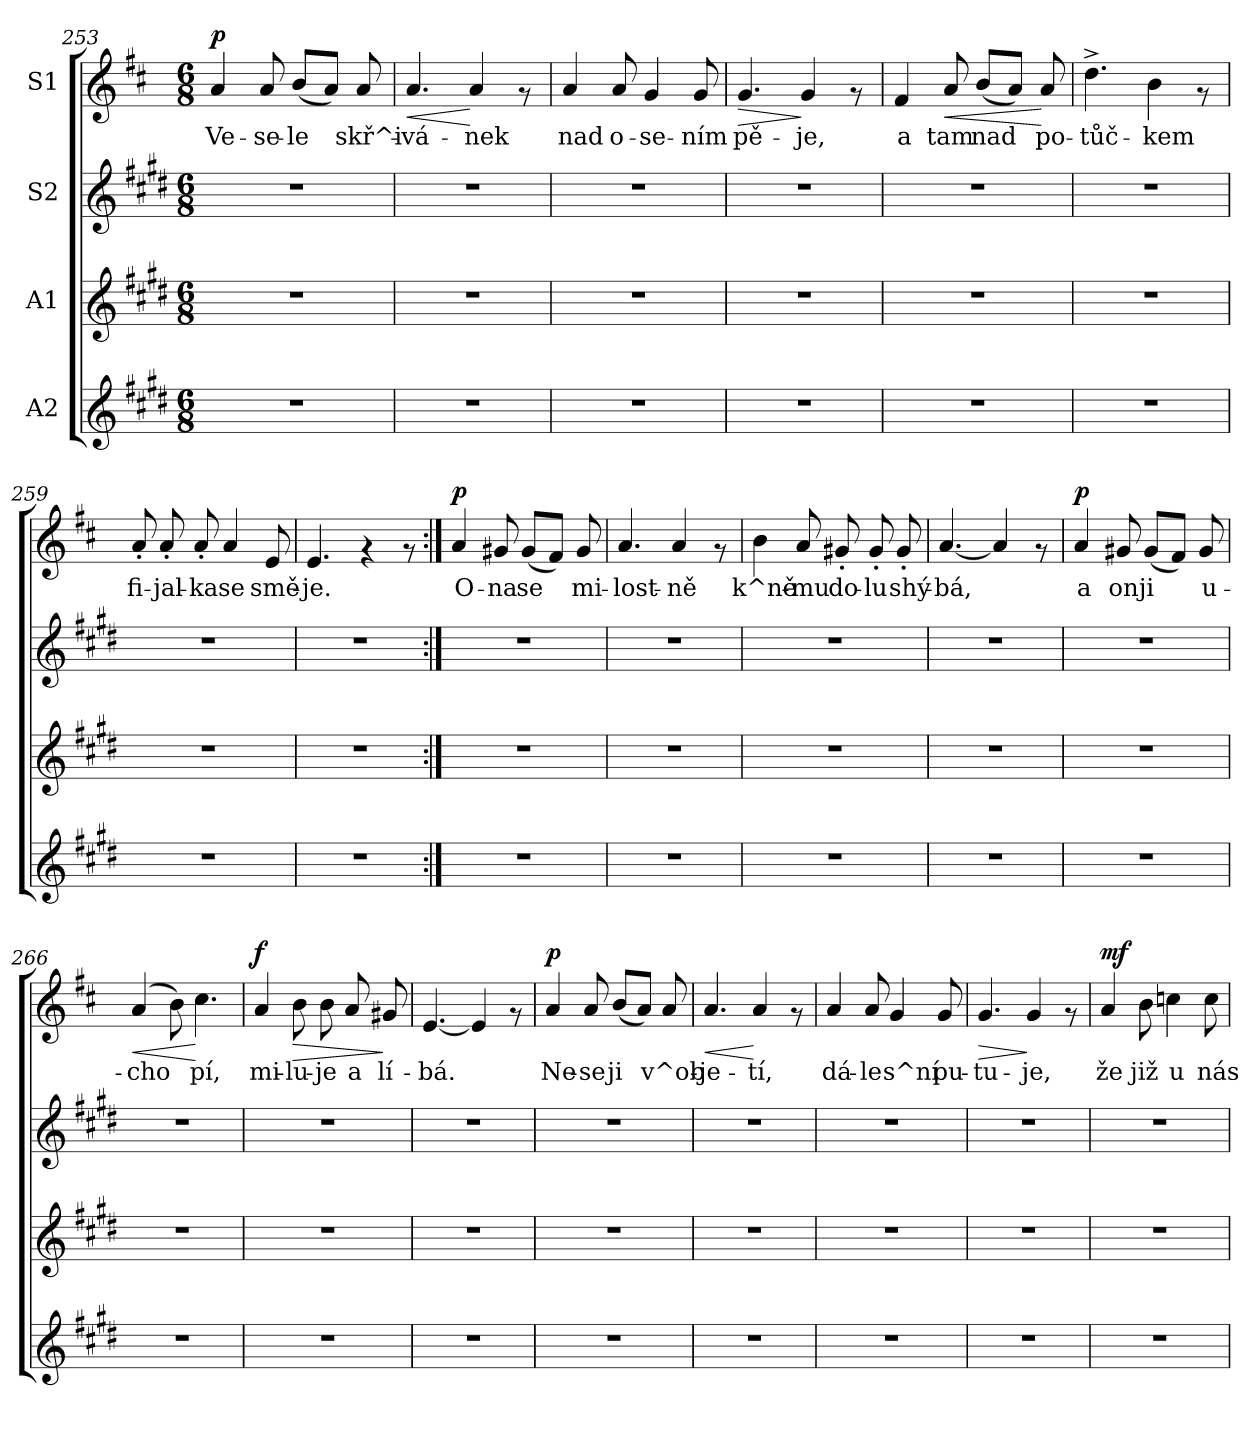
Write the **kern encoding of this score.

**kern	**kern	**kern	**kern	**text	**dynam
*part4	*part3	*part2	*part1	*part1	*part1
*staff4	*staff3	*staff2	*staff1	*staff1	*staff1
*I"A2	*I"A1	*I"S2	*I"S1	*	*
*clefG2	*clefG2	*clefG2	*clefG2	*	*
*k[f#c#g#d#]	*k[f#c#g#d#]	*k[f#c#g#d#]	*k[f#c#]	*	*
*E:	*E:	*E:	*D:	*	*
*M6/8	*M6/8	*M6/8	*M6/8	*	*
=253	=253	=253	=253	=253	=253
!	!	!	!	!LO:LY:b:cj	!LO:DY:a
2.r	2.r	2.r	4a/	Ve-	p
!	!	!	!	!LO:LY:b:cj	!
.	.	.	8a/	-se-	.
!	!	!	!	!LO:LY:b:cj	!
.	.	.	(<8b/L	-le	.
!	!	!	!	!LO:LY:b:cj	!
.	.	.	8a/J)	.	.
!	!	!	!	!LO:LY:b:cj	!
.	.	.	8a/	skř^i-	.
=254	=254	=254	=254	=254	=254
!	!	!	!	!LO:LY:b:cj	!LO:HP:b
2.r	2.r	2.r	4.a/	-vá-	<
!	!	!	!	!LO:LY:b:cj	!
.	.	.	4a/	-nek	[
.	.	.	8rf	.	.
=255	=255	=255	=255	=255	=255
!	!	!	!	!LO:LY:b:cj	!
2.r	2.r	2.r	4a/	nad	.
!	!	!	!	!LO:LY:b:cj	!
.	.	.	8a/	o-	.
!	!	!	!	!LO:LY:b:cj	!
.	.	.	4g/	-se-	.
!	!	!	!	!LO:LY:b:cj	!
.	.	.	8g/	-ním	.
=256	=256	=256	=256	=256	=256
!	!	!	!	!LO:LY:b:cj	!LO:HP:b
2.r	2.r	2.r	4.g/	pě-	>
!	!	!	!	!LO:LY:b:cj	!
.	.	.	4g/	-je,	]
.	.	.	8rf	.	.
=257	=257	=257	=257	=257	=257
!	!	!	!	!LO:LY:b:cj	!
2.r	2.r	2.r	4f#/	a	.
!	!	!	!	!LO:LY:b:cj	!LO:HP:b
.	.	.	8a/	tam	<
!	!	!	!	!LO:LY:b:cj	!
.	.	.	(<8b/L	nad	.
!	!	!	!	!LO:LY:b:cj	!
.	.	.	8a/J)	.	.
!	!	!	!	!LO:LY:b:cj	!
.	.	.	8a/	po-	[
=258	=258	=258	=258	=258	=258
!	!	!	!	!LO:LY:b:cj	!
2.r	2.r	2.r	4.dd^>\	-tůč-	.
!	!	!	!	!LO:LY:b:cj	!
.	.	.	4b\	-kem	.
.	.	.	8rf	.	.
!!LO:LB:g=z
=259	=259	=259	=259	=259	=259
!	!	!	!	!LO:LY:b:cj	!
2.r	2.r	2.r	8a'>/	fi-	.
!	!	!	!	!LO:LY:b:cj	!
.	.	.	8a'>/	-jal-	.
!	!	!	!	!LO:LY:b:cj	!
.	.	.	8a'>/	-ka	.
!	!	!	!	!LO:LY:b:cj	!
.	.	.	4a/	se	.
!	!	!	!	!LO:LY:b:cj	!
.	.	.	8e/	smě-	.
=260	=260	=260	=260	=260	=260
!	!	!	!	!LO:LY:b:cj	!
2.r	2.r	2.r	4.e/	-je.	.
.	.	.	4rf	.	.
.	.	.	8rf	.	.
=261:|!	=261:|!	=261:|!	=261:|!	=261:|!	=261:|!
!	!	!	!	!LO:LY:b:cj	!LO:DY:a
2.r	2.r	2.r	4a/	O-	p
!	!	!	!	!LO:LY:b:cj	!
.	.	.	8g#X/	-na	.
!	!	!	!	!LO:LY:b:cj	!
.	.	.	(<8g#/L	se	.
!	!	!	!	!LO:LY:b:cj	!
.	.	.	8f#/J)	.	.
!	!	!	!	!LO:LY:b:cj	!
.	.	.	8g#/	mi-	.
=262	=262	=262	=262	=262	=262
!	!	!	!	!LO:LY:b:cj	!
2.r	2.r	2.r	4.a/	-lost-	.
!	!	!	!	!LO:LY:b:cj	!
.	.	.	4a/	-ně	.
.	.	.	8rf	.	.
=263	=263	=263	=263	=263	=263
!	!	!	!	!LO:LY:b:cj	!
2.r	2.r	2.r	4b\	k^ně-	.
!	!	!	!	!LO:LY:b:cj	!
.	.	.	8a/	-mu	.
!	!	!	!	!LO:LY:b:cj	!
.	.	.	8g#X'>/	do-	.
!	!	!	!	!LO:LY:b:cj	!
.	.	.	8g#'>/	-lu	.
!	!	!	!	!LO:LY:b:cj	!
.	.	.	8g#'>/	shý-	.
=264	=264	=264	=264	=264	=264
!	!	!	!	!LO:LY:b:cj	!
2.r	2.r	2.r	[<4.a/	-bá,	.
!	!	!	!	!LO:LY:b:cj	!
.	.	.	4a/]	.	.
.	.	.	8rf	.	.
!!LO:LB:g=z
=265	=265	=265	=265	=265	=265
!	!	!	!	!LO:LY:b:cj	!LO:DY:a
2.r	2.r	2.r	4a/	a	p
!	!	!	!	!LO:LY:b:cj	!
.	.	.	8g#X/	on	.
!	!	!	!	!LO:LY:b:cj	!
.	.	.	(<8g#/L	ji	.
!	!	!	!	!LO:LY:b:cj	!
.	.	.	8f#/J)	.	.
!	!	!	!	!LO:LY:b:cj	!
.	.	.	8g#/	u-	.
=266	=266	=266	=266	=266	=266
!	!	!	!	!LO:LY:b:cj	!LO:HP:b
2.r	2.r	2.r	(>4a/	-cho-	<
!	!	!	!	!LO:LY:b:cj	!
.	.	.	8b\)	--	.
!	!	!	!	!LO:LY:b:cj	!
.	.	.	4.cc#\	-pí,	[
=267	=267	=267	=267	=267	=267
!	!	!	!	!LO:LY:b:cj	!LO:DY:a
2.r	2.r	2.r	4a/	mi-	f
!	!	!	!	!LO:LY:b:cj	!LO:HP:b
.	.	.	8b\	-lu-	>
!	!	!	!	!LO:LY:b:cj	!
.	.	.	8b\	-je	.
!	!	!	!	!LO:LY:b:cj	!
.	.	.	8a/	a	.
!	!	!	!	!LO:LY:b:cj	!
.	.	.	8g#X/	lí-	]
=268	=268	=268	=268	=268	=268
!	!	!	!	!LO:LY:b:cj	!
2.r	2.r	2.r	[<4.e/	-bá.	.
!	!	!	!	!LO:LY:b:cj	!
.	.	.	4e/]	.	.
.	.	.	8rf	.	.
=269	=269	=269	=269	=269	=269
!	!	!	!	!LO:LY:b:cj	!LO:DY:a
2.r	2.r	2.r	4a/	Ne-	p
!	!	!	!	!LO:LY:b:cj	!
.	.	.	8a/	-se	.
!	!	!	!	!LO:LY:b:cj	!
.	.	.	(<8b/L	ji	.
!	!	!	!	!LO:LY:b:cj	!
.	.	.	8a/J)	.	.
!	!	!	!	!LO:LY:b:cj	!
.	.	.	8a/	v^ob-	.
=270	=270	=270	=270	=270	=270
!	!	!	!	!LO:LY:b:cj	!LO:HP:b
2.r	2.r	2.r	4.a/	-je-	<
!	!	!	!	!LO:LY:b:cj	!
.	.	.	4a/	-tí,	[
.	.	.	8rf	.	.
!!LO:LB:g=z
=271	=271	=271	=271	=271	=271
!	!	!	!	!LO:LY:b:cj	!
2.r	2.r	2.r	4a/	dá-	.
!	!	!	!	!LO:LY:b:cj	!
.	.	.	8a/	-le	.
!	!	!	!	!LO:LY:b:cj	!
.	.	.	4g/	s^ní	.
!	!	!	!	!LO:LY:b:cj	!
.	.	.	8g/	pu-	.
=272	=272	=272	=272	=272	=272
!	!	!	!	!LO:LY:b:cj	!LO:HP:b
2.r	2.r	2.r	4.g/	-tu-	>
!	!	!	!	!LO:LY:b:cj	!
.	.	.	4g/	-je,	]
.	.	.	8rf	.	.
=273	=273	=273	=273	=273	=273
!	!	!	!	!LO:LY:b:cj	!LO:DY:a
2.r	2.r	2.r	4a/	že	mf
!	!	!	!	!LO:LY:b:cj	!
.	.	.	8b\	již	.
!	!	!	!	!LO:LY:b:cj	!
.	.	.	4ccn\	u	.
!	!	!	!	!LO:LY:b:cj	!
.	.	.	8cc\	nás	.
=	=	=	=	=	=
*-	*-	*-	*-	*-	*-
